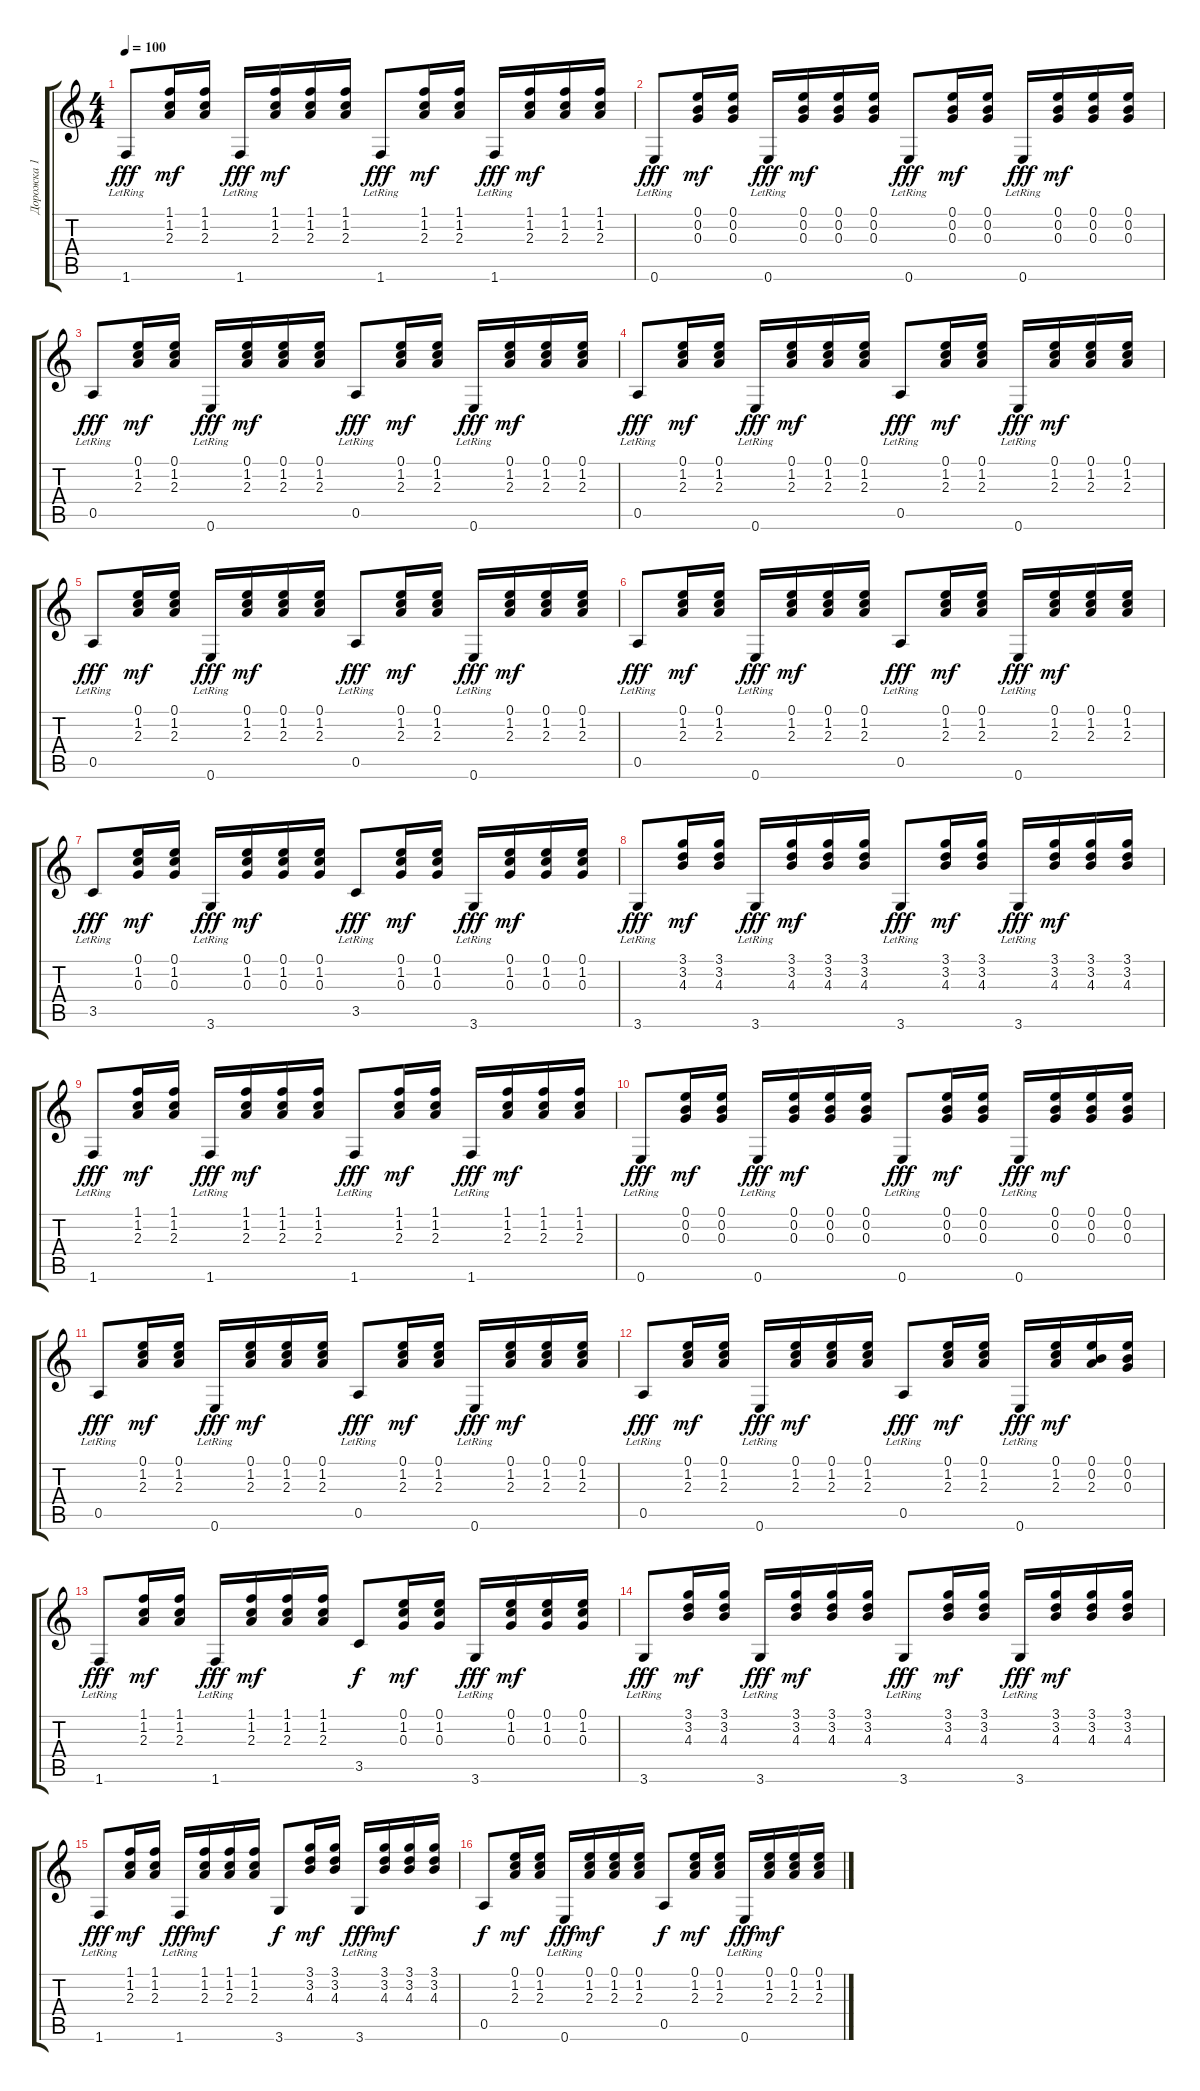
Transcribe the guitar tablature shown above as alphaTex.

\track ("Дорожка 1" "Дорожка 1") {instrument acousticguitarsteel}
\staff {score tabs}
\tuning (E4 B3 G3 D3 A2 E2) {hide}
\ts (4 4)
\tempo 100
\clef g2
\ks c
1.6{lr}.8{dy fff} (1.1 1.2 2.3).16{dy mf} (1.1 1.2 2.3).16 1.6{lr}.16{dy fff} (1.1 1.2 2.3).16{dy mf} (1.1 1.2 2.3).16 (1.1 1.2 2.3).16 1.6{lr}.8{dy fff} (1.1 1.2 2.3).16{dy mf} (1.1 1.2 2.3).16 1.6{lr}.16{dy fff} (1.1 1.2 2.3).16{dy mf} (1.1 1.2 2.3).16 (1.1 1.2 2.3).16 |
0.6{lr}.8{dy fff} (0.1 0.2 0.3).16{dy mf} (0.1 0.2 0.3).16 0.6{lr}.16{dy fff} (0.1 0.2 0.3).16{dy mf} (0.1 0.2 0.3).16 (0.1 0.2 0.3).16 0.6{lr}.8{dy fff} (0.1 0.2 0.3).16{dy mf} (0.1 0.2 0.3).16 0.6{lr}.16{dy fff} (0.1 0.2 0.3).16{dy mf} (0.1 0.2 0.3).16 (0.1 0.2 0.3).16 |
0.5{lr}.8{dy fff} (0.1 1.2 2.3).16{dy mf} (0.1 1.2 2.3).16 0.6{lr}.16{dy fff} (0.1 1.2 2.3).16{dy mf} (0.1 1.2 2.3).16 (0.1 1.2 2.3).16 0.5{lr}.8{dy fff} (0.1 1.2 2.3).16{dy mf} (0.1 1.2 2.3).16 0.6{lr}.16{dy fff} (0.1 1.2 2.3).16{dy mf} (0.1 1.2 2.3).16 (0.1 1.2 2.3).16 |
0.5{lr}.8{dy fff} (0.1 1.2 2.3).16{dy mf} (0.1 1.2 2.3).16 0.6{lr}.16{dy fff} (0.1 1.2 2.3).16{dy mf} (0.1 1.2 2.3).16 (0.1 1.2 2.3).16 0.5{lr}.8{dy fff} (0.1 1.2 2.3).16{dy mf} (0.1 1.2 2.3).16 0.6{lr}.16{dy fff} (0.1 1.2 2.3).16{dy mf} (0.1 1.2 2.3).16 (0.1 1.2 2.3).16 |
0.5{lr}.8{dy fff} (0.1 1.2 2.3).16{dy mf} (0.1 1.2 2.3).16 0.6{lr}.16{dy fff} (0.1 1.2 2.3).16{dy mf} (0.1 1.2 2.3).16 (0.1 1.2 2.3).16 0.5{lr}.8{dy fff} (0.1 1.2 2.3).16{dy mf} (0.1 1.2 2.3).16 0.6{lr}.16{dy fff} (0.1 1.2 2.3).16{dy mf} (0.1 1.2 2.3).16 (0.1 1.2 2.3).16 |
0.5{lr}.8{dy fff} (0.1 1.2 2.3).16{dy mf} (0.1 1.2 2.3).16 0.6{lr}.16{dy fff} (0.1 1.2 2.3).16{dy mf} (0.1 1.2 2.3).16 (0.1 1.2 2.3).16 0.5{lr}.8{dy fff} (0.1 1.2 2.3).16{dy mf} (0.1 1.2 2.3).16 0.6{lr}.16{dy fff} (0.1 1.2 2.3).16{dy mf} (0.1 1.2 2.3).16 (0.1 1.2 2.3).16 |
3.5{lr}.8{dy fff} (0.1 1.2 0.3).16{dy mf} (0.1 1.2 0.3).16 3.6{lr}.16{dy fff} (0.1 1.2 0.3).16{dy mf} (0.1 1.2 0.3).16 (0.1 1.2 0.3).16 3.5{lr}.8{dy fff} (0.1 1.2 0.3).16{dy mf} (0.1 1.2 0.3).16 3.6{lr}.16{dy fff} (0.1 1.2 0.3).16{dy mf} (0.1 1.2 0.3).16 (0.1 1.2 0.3).16 |
3.6{lr}.8{dy fff} (3.1 3.2 4.3).16{dy mf} (3.1 3.2 4.3).16 3.6{lr}.16{dy fff} (3.1 3.2 4.3).16{dy mf} (3.1 3.2 4.3).16 (3.1 3.2 4.3).16 3.6{lr}.8{dy fff} (3.1 3.2 4.3).16{dy mf} (3.1 3.2 4.3).16 3.6{lr}.16{dy fff} (3.1 3.2 4.3).16{dy mf} (3.1 3.2 4.3).16 (3.1 3.2 4.3).16 |
1.6{lr}.8{dy fff} (1.1 1.2 2.3).16{dy mf} (1.1 1.2 2.3).16 1.6{lr}.16{dy fff} (1.1 1.2 2.3).16{dy mf} (1.1 1.2 2.3).16 (1.1 1.2 2.3).16 1.6{lr}.8{dy fff} (1.1 1.2 2.3).16{dy mf} (1.1 1.2 2.3).16 1.6{lr}.16{dy fff} (1.1 1.2 2.3).16{dy mf} (1.1 1.2 2.3).16 (1.1 1.2 2.3).16 |
0.6{lr}.8{dy fff} (0.1 0.2 0.3).16{dy mf} (0.1 0.2 0.3).16 0.6{lr}.16{dy fff} (0.1 0.2 0.3).16{dy mf} (0.1 0.2 0.3).16 (0.1 0.2 0.3).16 0.6{lr}.8{dy fff} (0.1 0.2 0.3).16{dy mf} (0.1 0.2 0.3).16 0.6{lr}.16{dy fff} (0.1 0.2 0.3).16{dy mf} (0.1 0.2 0.3).16 (0.1 0.2 0.3).16 |
0.5{lr}.8{dy fff} (0.1 1.2 2.3).16{dy mf} (0.1 1.2 2.3).16 0.6{lr}.16{dy fff} (0.1 1.2 2.3).16{dy mf} (0.1 1.2 2.3).16 (0.1 1.2 2.3).16 0.5{lr}.8{dy fff} (0.1 1.2 2.3).16{dy mf} (0.1 1.2 2.3).16 0.6{lr}.16{dy fff} (0.1 1.2 2.3).16{dy mf} (0.1 1.2 2.3).16 (0.1 1.2 2.3).16 |
0.5{lr}.8{dy fff} (0.1 1.2 2.3).16{dy mf} (0.1 1.2 2.3).16 0.6{lr}.16{dy fff} (0.1 1.2 2.3).16{dy mf} (0.1 1.2 2.3).16 (0.1 1.2 2.3).16 0.5{lr}.8{dy fff} (0.1 1.2 2.3).16{dy mf} (0.1 1.2 2.3).16 0.6{lr}.16{dy fff} (0.1 1.2 2.3).16{dy mf} (0.1 0.2 2.3).16 (0.1 0.2 0.3).16 |
1.6{lr}.8{dy fff} (1.1 1.2 2.3).16{dy mf} (1.1 1.2 2.3).16 1.6{lr}.16{dy fff} (1.1 1.2 2.3).16{dy mf} (1.1 1.2 2.3).16 (1.1 1.2 2.3).16 3.5.8{dy f} (0.1 1.2 0.3).16{dy mf} (0.1 1.2 0.3).16 3.6{lr}.16{dy fff} (0.1 1.2 0.3).16{dy mf} (0.1 1.2 0.3).16 (0.1 1.2 0.3).16 |
3.6{lr}.8{dy fff} (3.1 3.2 4.3).16{dy mf} (3.1 3.2 4.3).16 3.6{lr}.16{dy fff} (3.1 3.2 4.3).16{dy mf} (3.1 3.2 4.3).16 (3.1 3.2 4.3).16 3.6{lr}.8{dy fff} (3.1 3.2 4.3).16{dy mf} (3.1 3.2 4.3).16 3.6{lr}.16{dy fff} (3.1 3.2 4.3).16{dy mf} (3.1 3.2 4.3).16 (3.1 3.2 4.3).16 |
1.6{lr}.8{dy fff} (1.1 1.2 2.3).16{dy mf} (1.1 1.2 2.3).16 1.6{lr}.16{dy fff} (1.1 1.2 2.3).16{dy mf} (1.1 1.2 2.3).16 (1.1 1.2 2.3).16 3.6.8{dy f} (3.1 3.2 4.3).16{dy mf} (3.1 3.2 4.3).16 3.6{lr}.16{dy fff} (3.1 3.2 4.3).16{dy mf} (3.1 3.2 4.3).16 (3.1 3.2 4.3).16 |
0.5.8{dy f} (0.1 1.2 2.3).16{dy mf} (0.1 1.2 2.3).16 0.6{lr}.16{dy fff} (0.1 1.2 2.3).16{dy mf} (0.1 1.2 2.3).16 (0.1 1.2 2.3).16 0.5.8{dy f} (0.1 1.2 2.3).16{dy mf} (0.1 1.2 2.3).16 0.6{lr}.16{dy fff} (0.1 1.2 2.3).16{dy mf} (0.1 1.2 2.3).16 (0.1 1.2 2.3).16
